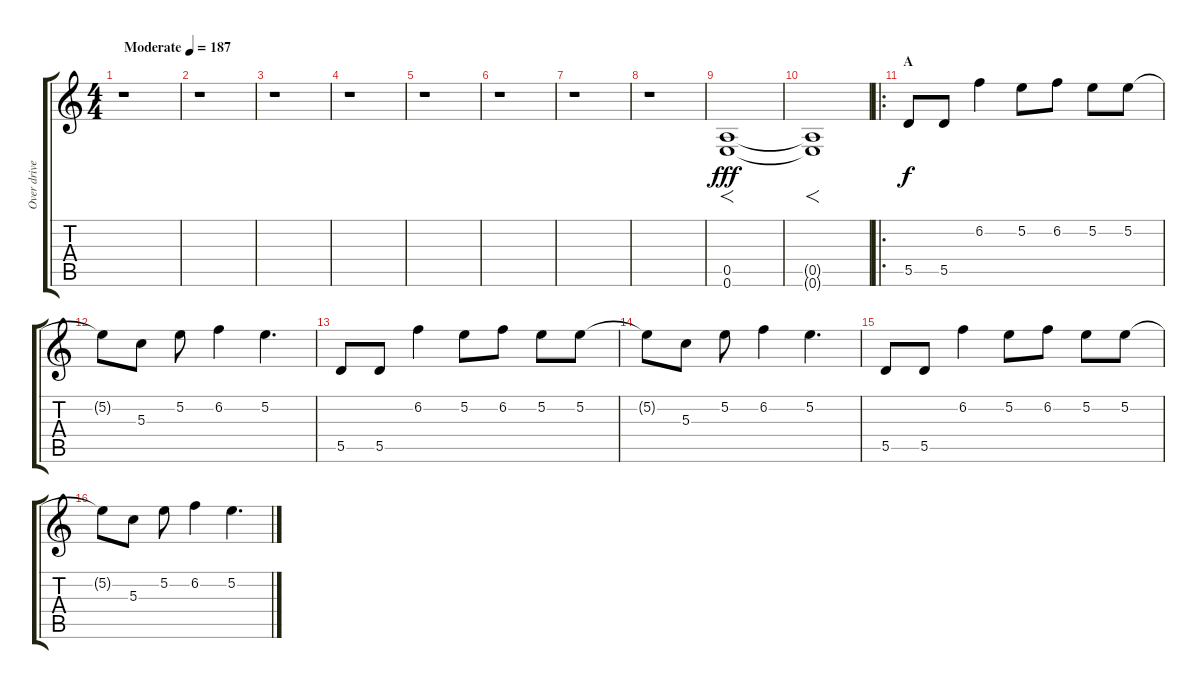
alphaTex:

\track ("Over drive" "Over drive") {instrument distortionguitar}
\staff {score tabs}
\tuning (E4 B3 G3 D3 A2 E2) {hide}
\ts (4 4)
\tempo (187 "Moderate")
\clef g2
\ks c
r.1{dy fff instrument distortionguitar} |
r.1 |
r.1 |
r.1 |
r.1 |
r.1 |
r.1 |
r.1 |
(0.5 0.6).1{f} |
(0.5{t} 0.6{t}).1{f} |
\ro
\section ("" "A")
5.5.8{dy f} 5.5.8 6.2.4 5.2.8 6.2.8 5.2.8 5.2.8 |
5.2{t}.8 5.3.8 5.2.8 6.2.4 5.2.4{d} |
5.5.8 5.5.8 6.2.4 5.2.8 6.2.8 5.2.8 5.2.8 |
5.2{t}.8 5.3.8 5.2.8 6.2.4 5.2.4{d} |
5.5.8 5.5.8 6.2.4 5.2.8 6.2.8 5.2.8 5.2.8 |
5.2{t}.8 5.3.8 5.2.8 6.2.4 5.2.4{d}
